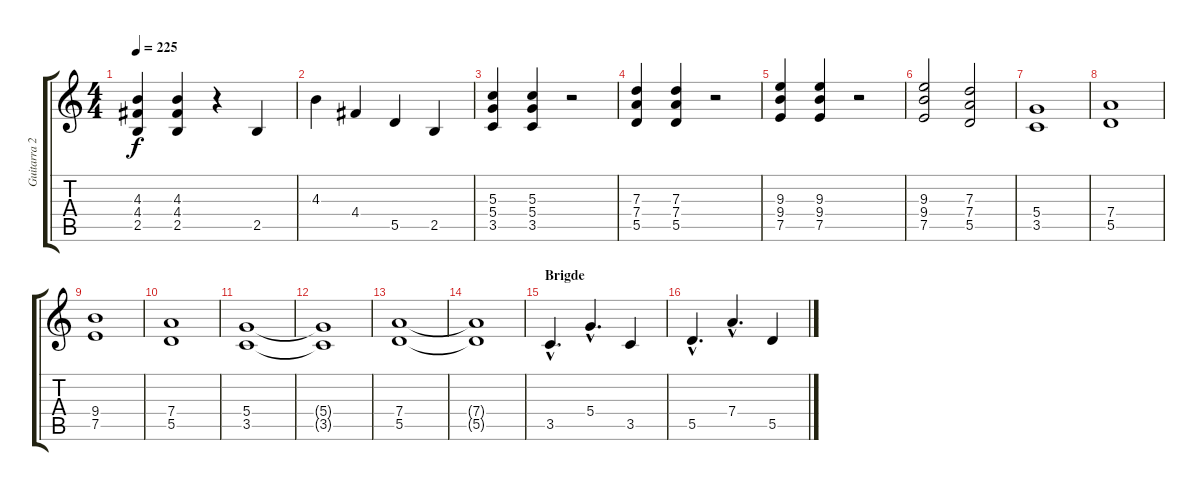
\track ("Guitarra 2" "Guitarra 2") {instrument overdrivenguitar}
\staff {score tabs}
\tuning (E4 B3 G3 D3 A2 E2) {hide}
\ts (4 4)
\tempo 225
\clef g2
\ks c
(4.3 4.4 2.5).4{dy f} (4.3 4.4 2.5).4 r.4 2.5.4 |
4.3.4 4.4.4 5.5.4 2.5.4 |
(5.3 5.4 3.5).4 (5.3 5.4 3.5).4 r.2 |
(7.3 7.4 5.5).4 (7.3 7.4 5.5).4 r.2 |
(9.3 9.4 7.5).4 (9.3 9.4 7.5).4 r.2 |
(9.3 9.4 7.5).2 (7.3 7.4 5.5).2 |
(5.4 3.5).1 |
(7.4 5.5).1 |
(9.4 7.5).1 |
(7.4 5.5).1 |
(5.4 3.5).1 |
(5.4{t} 3.5{t}).1 |
(7.4 5.5).1 |
(7.4{t} 5.5{t}).1 |
\section ("" "Brigde")
3.5{hac}.4{d} 5.4{hac}.4{d} 3.5.4 |
5.5{hac}.4{d} 7.4{hac}.4{d} 5.5.4
